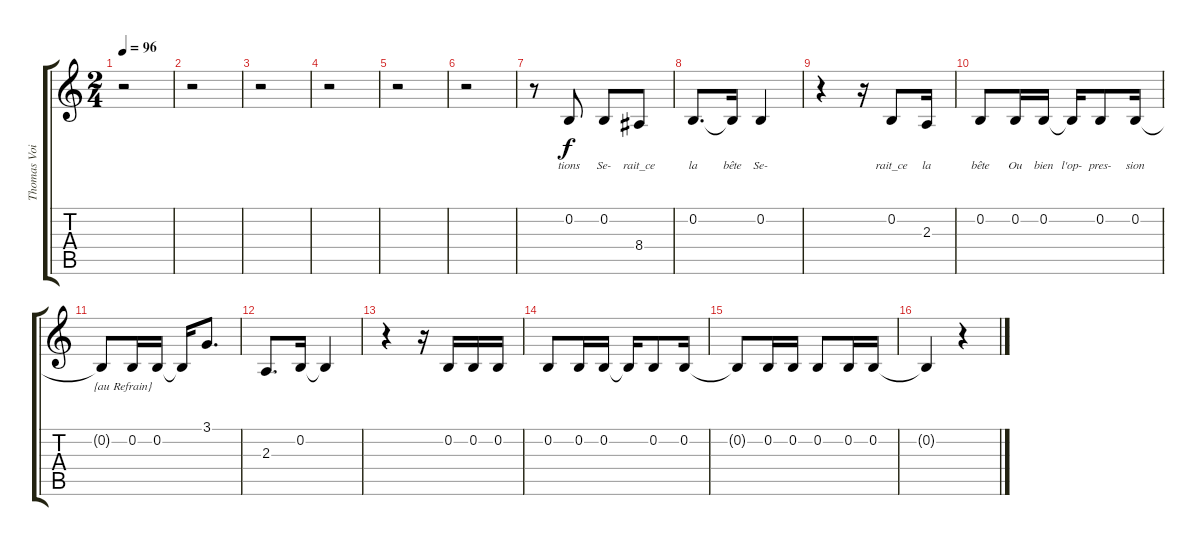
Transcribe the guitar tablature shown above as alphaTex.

\track ("Thomas Voix" "Thomas Voi") {instrument cello}
\staff {score tabs}
\tuning (E4 B3 G3 D3 A2 E2) {hide}
\ts (2 4)
\tempo 96
\clef g2
\ks c
r.2{dy f} |
r.2 |
r.2 |
r.2 |
r.2 |
r.2 |
r.8 0.2.8{lyrics (0 "tions") lyrics (1 "") lyrics (2 "") lyrics (3 "") lyrics (4 "")} 0.2.8{lyrics (0 "Se-") lyrics (1 "") lyrics (2 "") lyrics (3 "") lyrics (4 "")} 8.4.8{lyrics (0 "rait_ce") lyrics (1 "") lyrics (2 "") lyrics (3 "") lyrics (4 "")} |
0.2.8{d lyrics (0 "la") lyrics (1 "") lyrics (2 "") lyrics (3 "") lyrics (4 "")} 0.2{t}.16{lyrics (0 "bête") lyrics (1 "") lyrics (2 "") lyrics (3 "") lyrics (4 "")} 0.2.4{lyrics (0 "Se-") lyrics (1 "") lyrics (2 "") lyrics (3 "") lyrics (4 "")} |
r.4 r.16 0.2.8{lyrics (0 "rait_ce") lyrics (1 "") lyrics (2 "") lyrics (3 "") lyrics (4 "")} 2.3.16{lyrics (0 "la") lyrics (1 "") lyrics (2 "") lyrics (3 "") lyrics (4 "")} |
0.2.8{lyrics (0 "bête") lyrics (1 "") lyrics (2 "") lyrics (3 "") lyrics (4 "")} 0.2.16{lyrics (0 "Ou") lyrics (1 "") lyrics (2 "") lyrics (3 "") lyrics (4 "")} 0.2.16{lyrics (0 "bien") lyrics (1 "") lyrics (2 "") lyrics (3 "") lyrics (4 "")} 0.2{t}.16{lyrics (0 "l'op-") lyrics (1 "") lyrics (2 "") lyrics (3 "") lyrics (4 "")} 0.2.8{lyrics (0 "pres-") lyrics (1 "") lyrics (2 "") lyrics (3 "") lyrics (4 "")} 0.2.16{lyrics (0 "sion") lyrics (1 "") lyrics (2 "") lyrics (3 "") lyrics (4 "")} |
0.2{t}.8{lyrics (0 "{au") lyrics (1 "") lyrics (2 "") lyrics (3 "") lyrics (4 "")} 0.2.16{lyrics (0 "Refrain}") lyrics (1 "") lyrics (2 "") lyrics (3 "") lyrics (4 "")} 0.2.16 0.2{t}.16 3.1.8{d} |
2.3.8{d} 0.2.16 0.2{t}.4 |
r.4 r.16 0.2.16 0.2.16 0.2.16 |
0.2.8 0.2.16 0.2.16 0.2{t}.16 0.2.8 0.2.16 |
0.2{t}.8 0.2.16 0.2.16 0.2.8 0.2.16 0.2.16 |
0.2{t}.4 r.4
